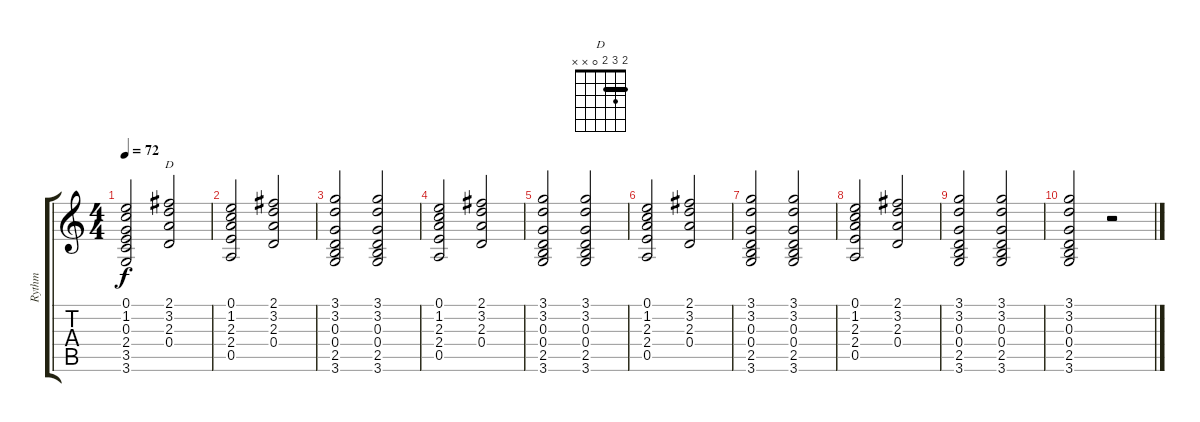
\track ("Rythm" "Rythm") {instrument acousticguitarsteel}
\staff {score tabs}
\tuning (E4 B3 G3 D3 A2 E2) {hide}
\chord ("D" 2 3 2 0 x x) {barre 2}
\ts (4 4)
\tempo 72
\clef g2
\ks c
(0.1 1.2 0.3 2.4 3.5 3.6).2{dy f} (2.1 3.2 2.3 0.4).2{ch "D"} |
(0.1 1.2 2.3 2.4 0.5).2 (2.1 3.2 2.3 0.4).2 |
(3.1 3.2 0.3 0.4 2.5 3.6).2 (3.1 3.2 0.3 0.4 2.5 3.6).2 |
(0.1 1.2 2.3 2.4 0.5).2 (2.1 3.2 2.3 0.4).2 |
(3.1 3.2 0.3 0.4 2.5 3.6).2 (3.1 3.2 0.3 0.4 2.5 3.6).2 |
(0.1 1.2 2.3 2.4 0.5).2 (2.1 3.2 2.3 0.4).2 |
(3.1 3.2 0.3 0.4 2.5 3.6).2 (3.1 3.2 0.3 0.4 2.5 3.6).2 |
(0.1 1.2 2.3 2.4 0.5).2 (2.1 3.2 2.3 0.4).2 |
(3.1 3.2 0.3 0.4 2.5 3.6).2 (3.1 3.2 0.3 0.4 2.5 3.6).2 |
(3.1 3.2 0.3 0.4 2.5 3.6).2 r.2
